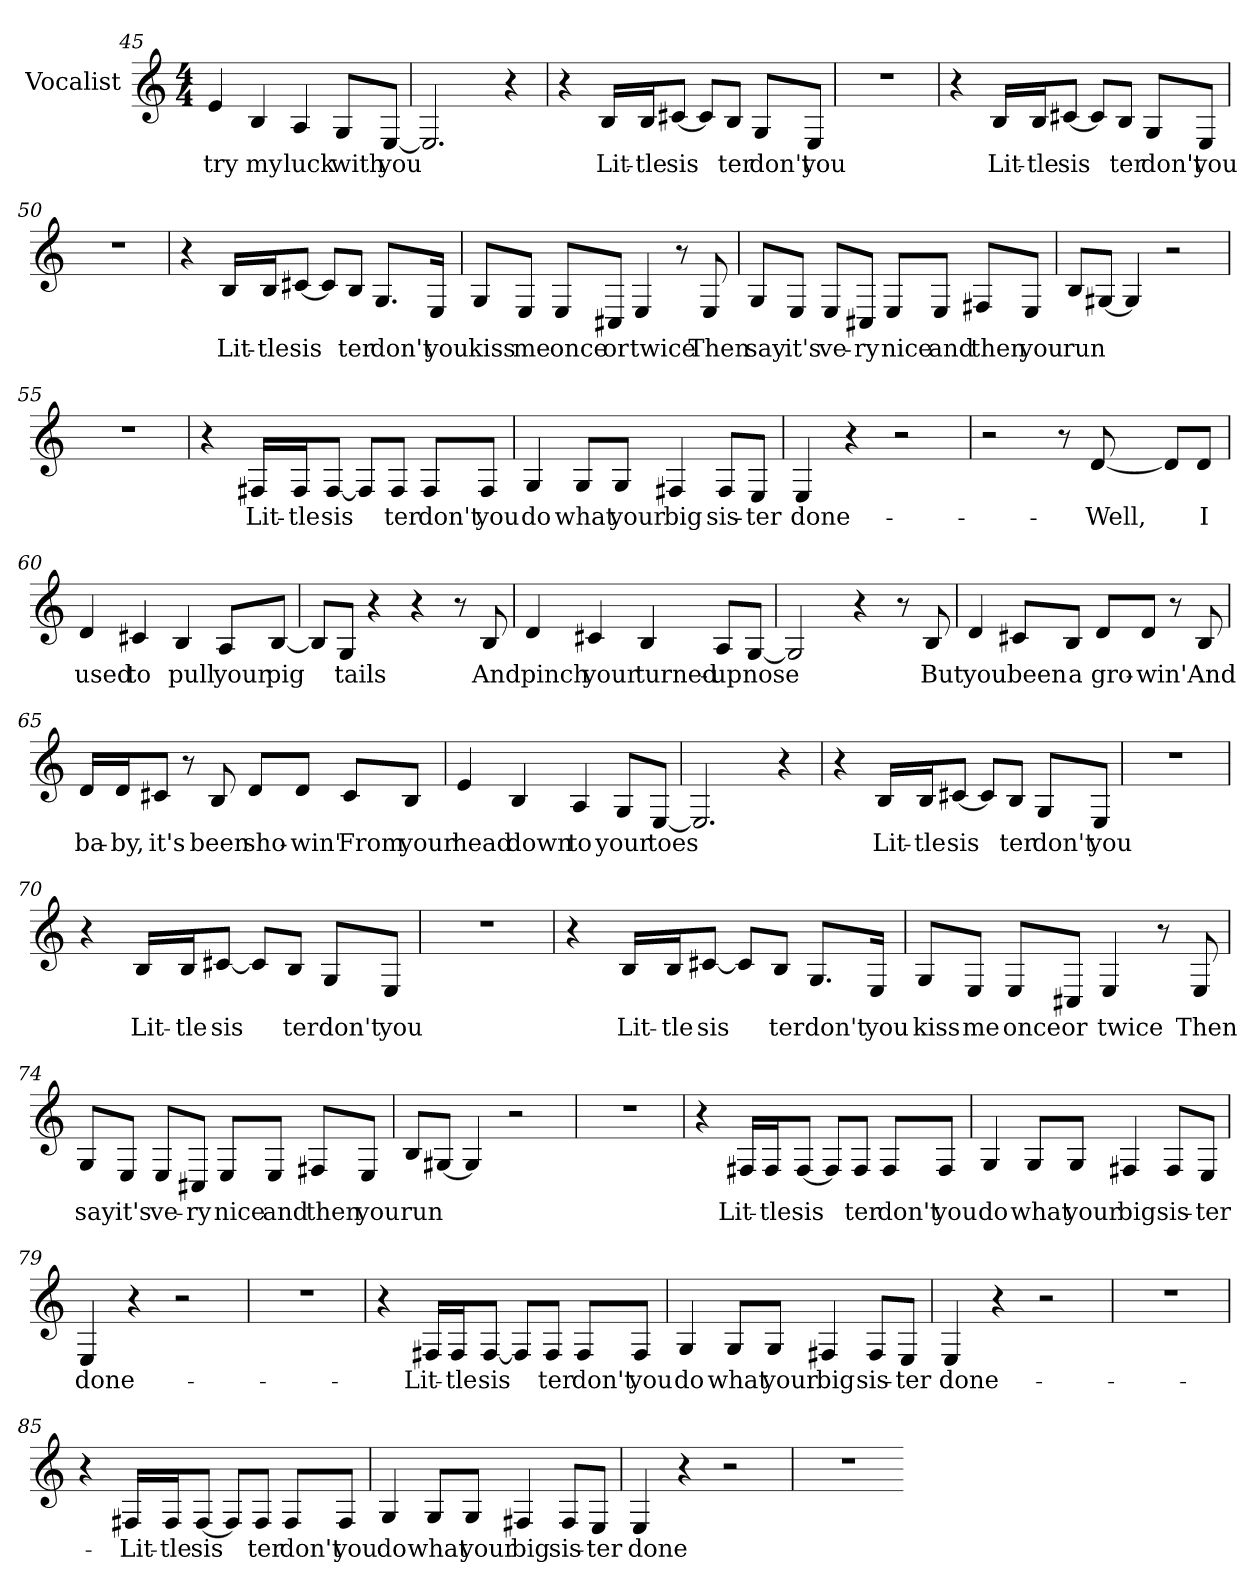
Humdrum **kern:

**kern	**text
*part1	*part1
*staff1	*staff1
*I"Vocalist	*
*clefG2	*
*M4/4	*
=45	=45
4e	try
4B	my
4A	luck
8G/L	with
[8E/J	you
=46	=46
2.E]	_
4r	.
=47	=47
4r	.
16B/LL	Lit-
16B/J	-tle
[8c#X/J	sis-
8c#/L]	_
8B/J	-ter
8G/L	don't
8E/J	you
=48	=48
1r	.
=49	=49
4r	.
16B/LL	Lit-
16B/J	-tle
[8c#X/J	sis-
8c#/L]	_
8B/J	-ter
8G/L	don't
8E/J	you
=50	=50
1r	.
=51	=51
4r	.
16B/LL	Lit-
16B/J	-tle
[8c#X/J	sis-
8c#/L]	_
8B/J	-ter
8.G/L	don't
16E/Jk	you
=52	=52
8G/L	kiss
8E/J	me
8E/L	once
8C#X/J	or
4E	twice
8r	.
8E	Then
=53	=53
8G/L	say
8E/J	it's
8E/L	ve-
8C#X/J	-ry
8E/L	nice
8E/J	and
8F#X/L	then
8E/J	you
=54	=54
8B/L	run
[8G#X/J	_
4G#]	_
2r	.
=55	=55
1r	.
=56	=56
4r	.
16F#X/LL	Lit-
16F#/J	-tle
[8F#/J	sis-
8F#/L]	_
8F#/J	-ter
8F#/L	don't
8F#/J	you
=57	=57
4G	do
8G/L	what
8G/J	your
4F#X	big
8F#/L	sis-
8E/J	-ter
=58	=58
4E	done-
4r	.
2r	.
=59	=59
2r	.
8r	.
[8d	-Well,
8d/L]	_
8d/J	I
=60	=60
4d	used
4c#X	to
4B	pull
8A/L	your
[8B/J	pig-
=61	=61
8B/L]	_
8G/J	-tails
4r	.
4r	.
8r	.
8B	And
=62	=62
4d	pinch
4c#X	your
4B	turned-
8A/L	-up
[8G/J	nose
=63	=63
2G]	_
4r	.
8r	.
8B	But
=64	=64
4d	you
8c#X/L	been
8B/J	a
8d/L	gro-
8d/J	-win'
8r	.
8B	And
=65	=65
16d/LL	ba-
16d/J	-by,
8c#X/J	it's
8r	.
8B	been
8d/L	sho-
8d/J	-win'
8c#/L	From
8B/J	your
=66	=66
4e	head
4B	down
4A	to
8G/L	your
[8E/J	toes
=67	=67
2.E]	_
4r	.
=68	=68
4r	.
16B/LL	Lit-
16B/J	-tle
[8c#X/J	sis-
8c#/L]	_
8B/J	-ter
8G/L	don't
8E/J	you
=69	=69
1r	.
=70	=70
4r	.
16B/LL	Lit-
16B/J	-tle
[8c#X/J	sis-
8c#/L]	_
8B/J	-ter
8G/L	don't
8E/J	you
=71	=71
1r	.
=72	=72
4r	.
16B/LL	Lit-
16B/J	-tle
[8c#X/J	sis-
8c#/L]	_
8B/J	-ter
8.G/L	don't
16E/Jk	you
=73	=73
8G/L	kiss
8E/J	me
8E/L	once
8C#X/J	or
4E	twice
8r	.
8E	Then
=74	=74
8G/L	say
8E/J	it's
8E/L	ve-
8C#X/J	-ry
8E/L	nice
8E/J	and
8F#X/L	then
8E/J	you
=75	=75
8B/L	run
[8G#X/J	_
4G#]	_
2r	.
=76	=76
1r	.
=77	=77
4r	.
16F#X/LL	Lit-
16F#/J	-tle
[8F#/J	sis-
8F#/L]	_
8F#/J	-ter
8F#/L	don't
8F#/J	you
=78	=78
4G	do
8G/L	what
8G/J	your
4F#X	big
8F#/L	sis-
8E/J	-ter
=79	=79
4E	done-
4r	.
2r	.
=80	=80
1r	.
=81	=81
4r	.
16F#X/LL	-Lit-
16F#/J	-tle
[8F#/J	sis-
8F#/L]	_
8F#/J	-ter
8F#/L	don't
8F#/J	you
=82	=82
4G	do
8G/L	what
8G/J	your
4F#X	big
8F#/L	sis-
8E/J	-ter
=83	=83
4E	done-
4r	.
2r	.
=84	=84
1r	.
=85	=85
4r	.
16F#X/LL	-Lit-
16F#/J	-tle
[8F#/J	sis-
8F#/L]	_
8F#/J	-ter
8F#/L	don't
8F#/J	you
=86	=86
4G	do
8G/L	what
8G/J	your
4F#X	big
8F#/L	sis-
8E/J	-ter
=87	=87
4E	done-
4r	.
2r	.
=88	=88
1r	.
=-	=-
*-	*-
